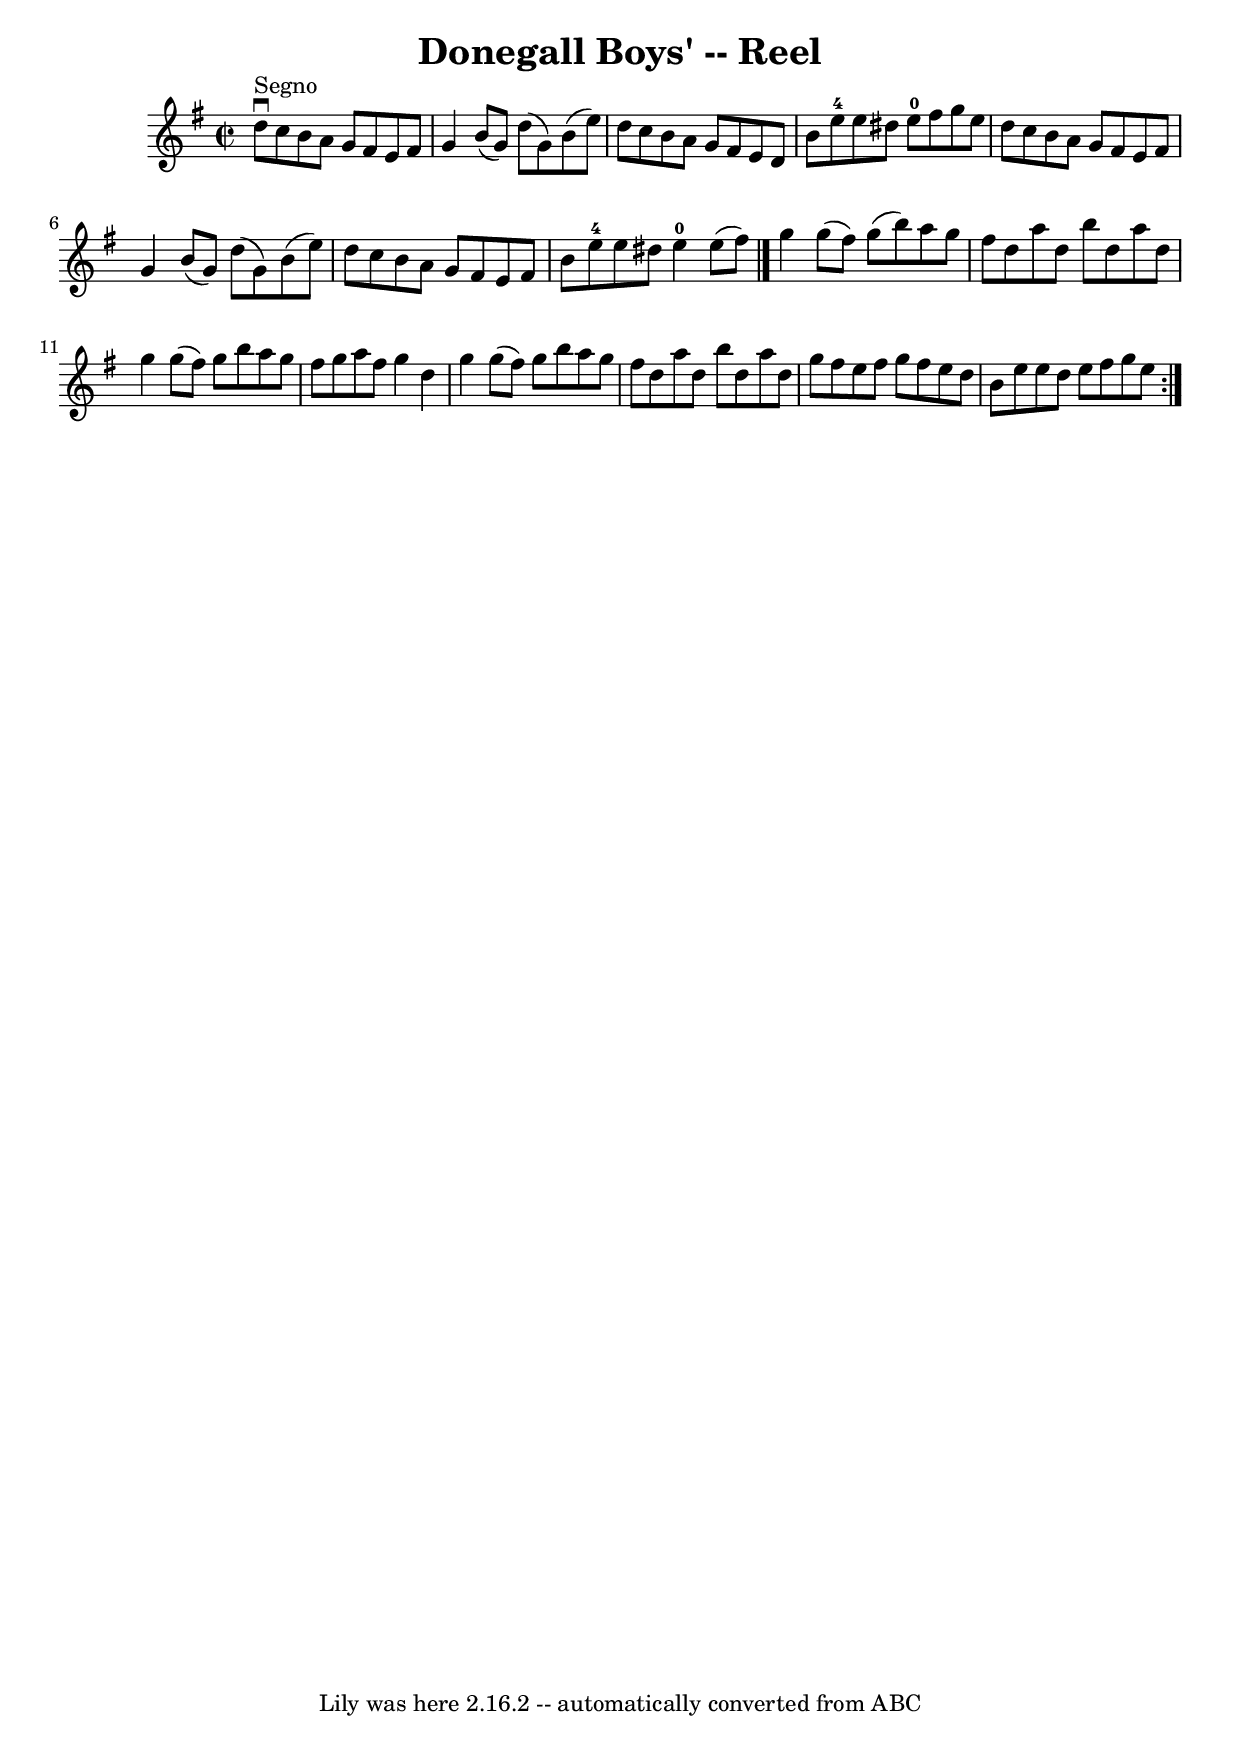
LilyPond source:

\version "2.7.40"
\include "Mammoth.ily"
\header {
	%% book = "Ryan's Mammoth Collection"
	crossRefNumber = "1"
	footnotes = "\\\\195"
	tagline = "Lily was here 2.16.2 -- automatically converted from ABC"
	title = "Donegall Boys' -- Reel"
}
voicedefault =  {
\set Score.defaultBarType = "empty"

\override Staff.TimeSignature #'style = #'C
 \time 2/2 \key g \major   \bar "|." d''8^"Segno"^\downbow c''8 b'8 
 a'8 g'8 fis'8 e'8 fis'8    |
 g'4 b'8 (g'8)   
d''8 (g'8) b'8 (e''8)   |
 d''8 c''8 b'8 a'8    
g'8 fis'8 e'8 d'8    |
 b'8 e''8-4 e''8 dis''8      
e''8-0 fis''8 g''8 e''8    |
 d''8 c''8 b'8 a'8   
 g'8 fis'8 e'8 fis'8    |
 g'4 b'8 (g'8) d''8 (
g'8) b'8 (e''8)   |
 d''8 c''8 b'8 a'8 g'8    
fis'8 e'8 fis'8    |
 b'8 e''8-4 e''8 dis''8 e''4 
-0 e''8 (fis''8) \bar "|."     \repeat volta 2 { g''4 g''8 (
fis''8) g''8 (b''8) a''8 g''8    |
 fis''8 d''8    
a''8 d''8 b''8 d''8 a''8 d''8    |
 g''4 g''8 (
fis''8) g''8 b''8 a''8 g''8    |
 fis''8 g''8 a''8  
 fis''8 g''4 d''4    |
 g''4 g''8 (fis''8) g''8    
b''8 a''8 g''8    |
 fis''8 d''8 a''8 d''8 b''8    
d''8 a''8 d''8    |
 g''8 fis''8 e''8 fis''8 g''8    
fis''8 e''8 d''8    |
 b'8 e''8 e''8 d''8 e''8    
fis''8 g''8 e''8      }   
}

\score{
    <<

	\context Staff="default"
	{
	    \voicedefault 
	}

    >>
	\layout {
	}
	\midi {}
}
